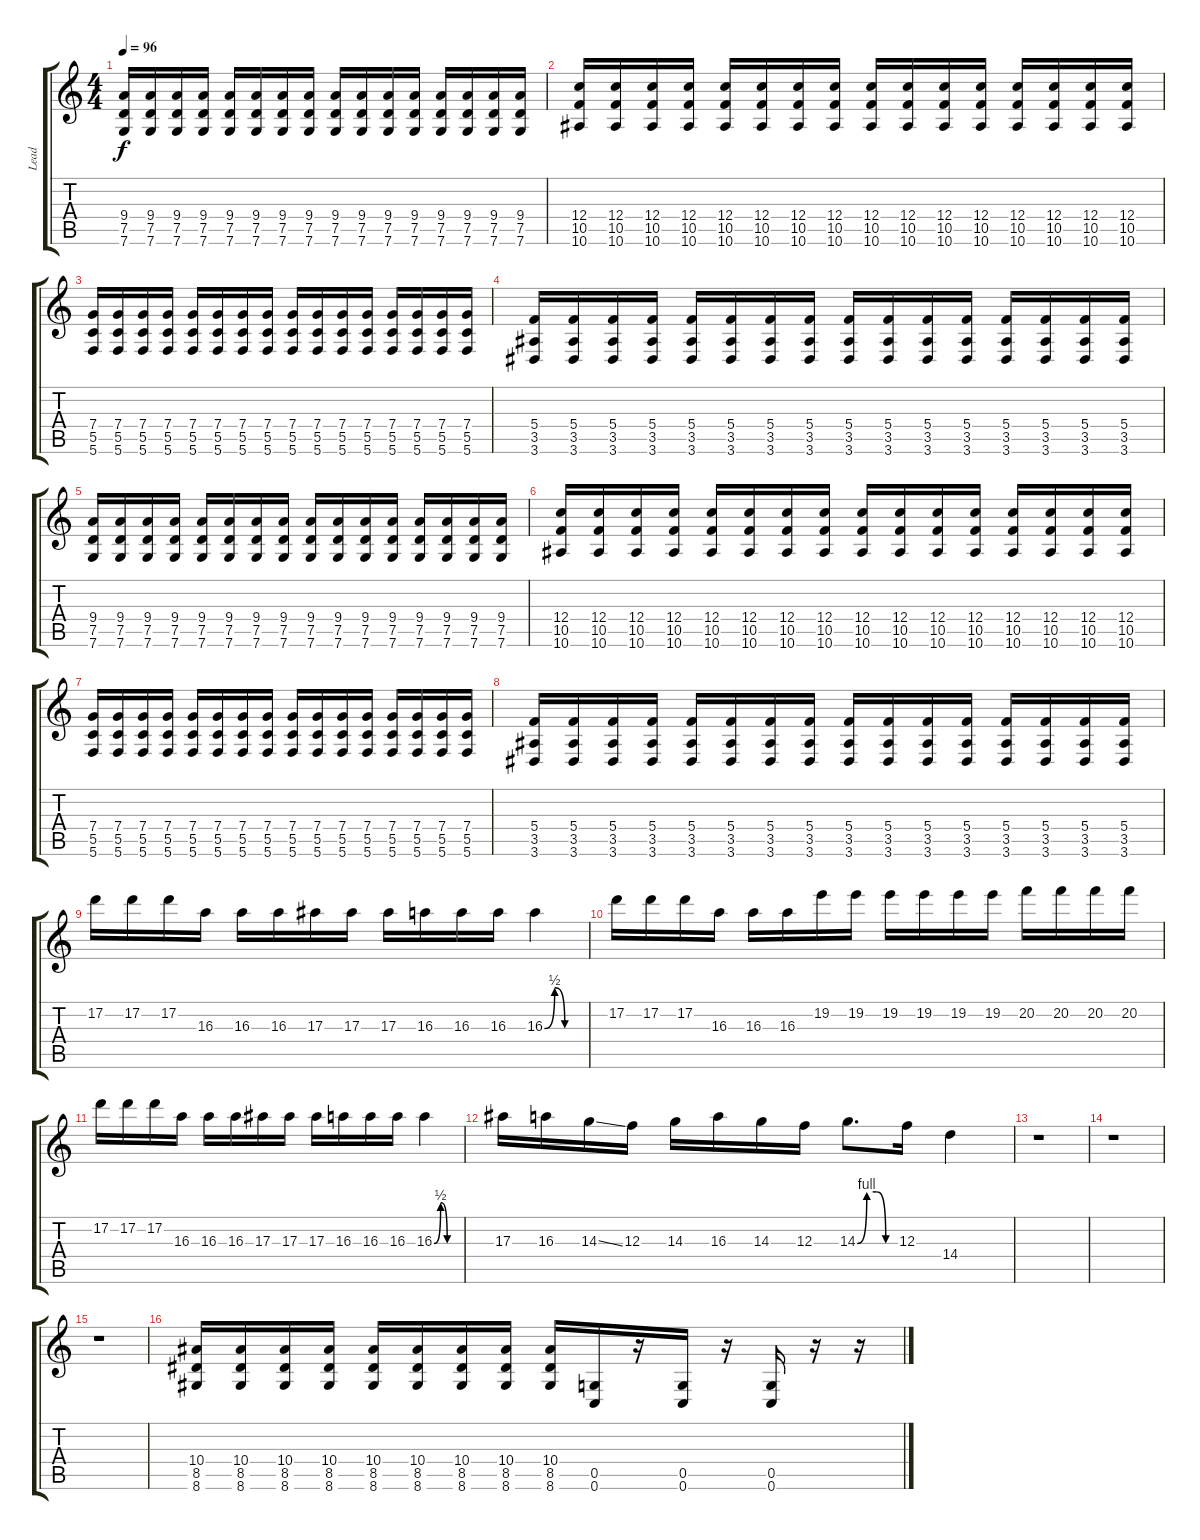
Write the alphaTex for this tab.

\track ("Lead" "Lead") {instrument distortionguitar}
\staff {score tabs}
\tuning (D4 A3 F3 C3 G2 C2) {hide}
\ts (4 4)
\tempo 96
\clef g2
\ks c
(9.4 7.5 7.6).16{dy f} (9.4 7.5 7.6).16 (9.4 7.5 7.6).16 (9.4 7.5 7.6).16 (9.4 7.5 7.6).16 (9.4 7.5 7.6).16 (9.4 7.5 7.6).16 (9.4 7.5 7.6).16 (9.4 7.5 7.6).16 (9.4 7.5 7.6).16 (9.4 7.5 7.6).16 (9.4 7.5 7.6).16 (9.4 7.5 7.6).16 (9.4 7.5 7.6).16 (9.4 7.5 7.6).16 (9.4 7.5 7.6).16 |
(12.4 10.5 10.6).16 (12.4 10.5 10.6).16 (12.4 10.5 10.6).16 (12.4 10.5 10.6).16 (12.4 10.5 10.6).16 (12.4 10.5 10.6).16 (12.4 10.5 10.6).16 (12.4 10.5 10.6).16 (12.4 10.5 10.6).16 (12.4 10.5 10.6).16 (12.4 10.5 10.6).16 (12.4 10.5 10.6).16 (12.4 10.5 10.6).16 (12.4 10.5 10.6).16 (12.4 10.5 10.6).16 (12.4 10.5 10.6).16 |
(7.4 5.5 5.6).16 (7.4 5.5 5.6).16 (7.4 5.5 5.6).16 (7.4 5.5 5.6).16 (7.4 5.5 5.6).16 (7.4 5.5 5.6).16 (7.4 5.5 5.6).16 (7.4 5.5 5.6).16 (7.4 5.5 5.6).16 (7.4 5.5 5.6).16 (7.4 5.5 5.6).16 (7.4 5.5 5.6).16 (7.4 5.5 5.6).16 (7.4 5.5 5.6).16 (7.4 5.5 5.6).16 (7.4 5.5 5.6).16 |
(5.4 3.5 3.6).16 (5.4 3.5 3.6).16 (5.4 3.5 3.6).16 (5.4 3.5 3.6).16 (5.4 3.5 3.6).16 (5.4 3.5 3.6).16 (5.4 3.5 3.6).16 (5.4 3.5 3.6).16 (5.4 3.5 3.6).16 (5.4 3.5 3.6).16 (5.4 3.5 3.6).16 (5.4 3.5 3.6).16 (5.4 3.5 3.6).16 (5.4 3.5 3.6).16 (5.4 3.5 3.6).16 (5.4 3.5 3.6).16 |
(9.4 7.5 7.6).16 (9.4 7.5 7.6).16 (9.4 7.5 7.6).16 (9.4 7.5 7.6).16 (9.4 7.5 7.6).16 (9.4 7.5 7.6).16 (9.4 7.5 7.6).16 (9.4 7.5 7.6).16 (9.4 7.5 7.6).16 (9.4 7.5 7.6).16 (9.4 7.5 7.6).16 (9.4 7.5 7.6).16 (9.4 7.5 7.6).16 (9.4 7.5 7.6).16 (9.4 7.5 7.6).16 (9.4 7.5 7.6).16 |
(12.4 10.5 10.6).16 (12.4 10.5 10.6).16 (12.4 10.5 10.6).16 (12.4 10.5 10.6).16 (12.4 10.5 10.6).16 (12.4 10.5 10.6).16 (12.4 10.5 10.6).16 (12.4 10.5 10.6).16 (12.4 10.5 10.6).16 (12.4 10.5 10.6).16 (12.4 10.5 10.6).16 (12.4 10.5 10.6).16 (12.4 10.5 10.6).16 (12.4 10.5 10.6).16 (12.4 10.5 10.6).16 (12.4 10.5 10.6).16 |
(7.4 5.5 5.6).16 (7.4 5.5 5.6).16 (7.4 5.5 5.6).16 (7.4 5.5 5.6).16 (7.4 5.5 5.6).16 (7.4 5.5 5.6).16 (7.4 5.5 5.6).16 (7.4 5.5 5.6).16 (7.4 5.5 5.6).16 (7.4 5.5 5.6).16 (7.4 5.5 5.6).16 (7.4 5.5 5.6).16 (7.4 5.5 5.6).16 (7.4 5.5 5.6).16 (7.4 5.5 5.6).16 (7.4 5.5 5.6).16 |
(5.4 3.5 3.6).16 (5.4 3.5 3.6).16 (5.4 3.5 3.6).16 (5.4 3.5 3.6).16 (5.4 3.5 3.6).16 (5.4 3.5 3.6).16 (5.4 3.5 3.6).16 (5.4 3.5 3.6).16 (5.4 3.5 3.6).16 (5.4 3.5 3.6).16 (5.4 3.5 3.6).16 (5.4 3.5 3.6).16 (5.4 3.5 3.6).16 (5.4 3.5 3.6).16 (5.4 3.5 3.6).16 (5.4 3.5 3.6).16 |
17.2.16 17.2.16 17.2.16 16.3.16 16.3.16 16.3.16 17.3.16 17.3.16 17.3.16 16.3.16 16.3.16 16.3.16 16.3{be (custom 0 0 15 2 30 0 45 0 60 0)}.4 |
17.2.16 17.2.16 17.2.16 16.3.16 16.3.16 16.3.16 19.2.16 19.2.16 19.2.16 19.2.16 19.2.16 19.2.16 20.2.16 20.2.16 20.2.16 20.2.16 |
17.2.16 17.2.16 17.2.16 16.3.16 16.3.16 16.3.16 17.3.16 17.3.16 17.3.16 16.3.16 16.3.16 16.3.16 16.3{be (custom 0 0 15 2 30 0 45 0 60 0)}.4 |
17.3.16 16.3.16 14.3{ss}.16 12.3.16 14.3.16 16.3.16 14.3.16 12.3.16 14.3{be (custom 0 0 15 4 30 4 45 0 60 0)}.8{d} 12.3.16 14.4.4 |
r.1 |
r.1 |
r.1 |
(10.4 8.5 8.6).16 (10.4 8.5 8.6).16 (10.4 8.5 8.6).16 (10.4 8.5 8.6).16 (10.4 8.5 8.6).16 (10.4 8.5 8.6).16 (10.4 8.5 8.6).16 (10.4 8.5 8.6).16 (10.4 8.5 8.6).16 (0.5 0.6).16 r.16 (0.5 0.6).16 r.16 (0.5 0.6).16 r.16 r.16
